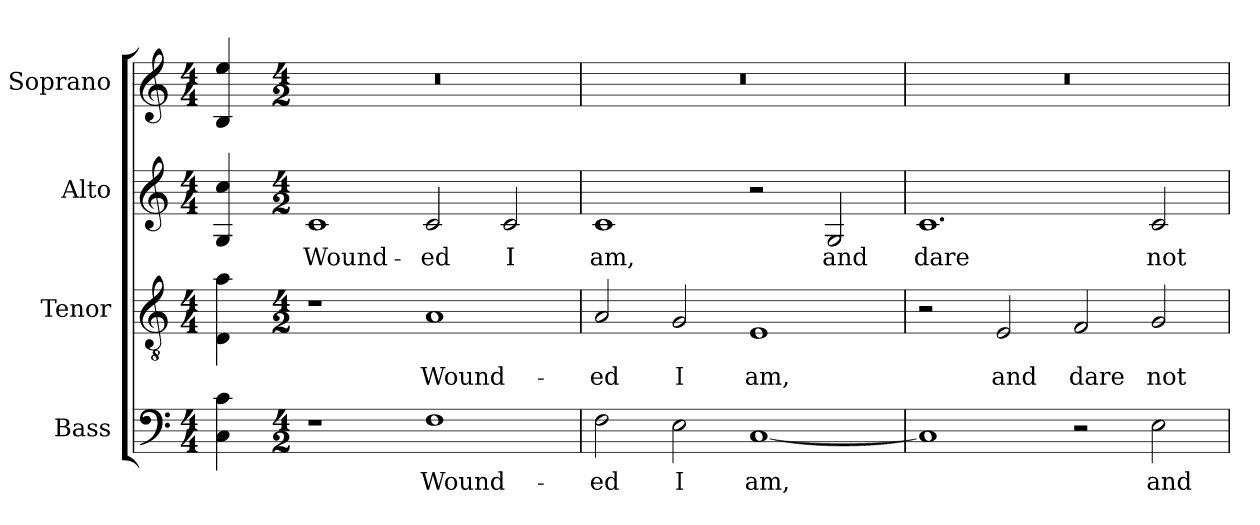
**kern	**text	**kern	**text	**kern	**text	**kern
*part4	*part4	*part3	*part3	*part2	*part2	*part1
*staff4	*staff4	*staff3	*staff3	*staff2	*staff2	*staff1
*I"Bass	*	*I"Tenor	*	*I"Alto	*	*I"Soprano
*I'B.	*	*I'T.	*	*I'A.	*	*I'S.
!!LO:PB:g=z
*clefF4	*	*clefGv2	*	*clefG2	*	*clefG2
*	*	*ITrd7c12	*	*	*	*
*k[]	*	*k[]	*	*k[]	*	*k[]
*C:	*	*C:	*	*C:	*	*C:
*M4/4	*	*M4/4	*	*M4/4	*	*M4/4
=	=	=	=	=	=	=
4Ci\ 4ci	.	4DDi\ 4Ai	.	4Gi/ 4cci	.	4Bi/ 4eei
=1-	=1-	=1-	=1-	=1-	=1-	=1-
*M4/2	*	*M4/2	*	*M4/2	*	*M4/2
!	!	!	!	!	!LO:LY:b:color=#000000	!LO:N:vis=1
1r	.	1r	.	1ci	Wound-	0r
!	!LO:LY:b:color=#000000	!	!	!	!	!
!	!	!	!LO:LY:b:color=#000000	!	!	!
!	!	!	!	!	!LO:LY:b:color=#000000	!
1Fi	Wound-	1AAi	Wound-	2ci/	-ed	.
!	!	!	!	!	!LO:LY:b:color=#000000	!
.	.	.	.	2ci/	I	.
=2	=2	=2	=2	=2	=2	=2
!	!LO:LY:b:color=#000000	!	!	!	!	!
!	!	!	!LO:LY:b:color=#000000	!	!	!
!	!	!	!	!	!LO:LY:b:color=#000000	!LO:N:vis=1
2Fi\	-ed	2AAi/	-ed	1ci	am,	0r
!	!LO:LY:b:color=#000000	!	!	!	!	!
!	!	!	!LO:LY:b:color=#000000	!	!	!
2Ei\	I	2GGi/	I	.	.	.
!	!LO:LY:b:color=#000000	!	!	!	!	!
!	!	!	!LO:LY:b:color=#000000	!	!	!
[1Ci	am,	1EEi	am,	2r	.	.
!	!	!	!	!	!LO:LY:b:color=#000000	!
.	.	.	.	2Gi/	and	.
=3	=3	=3	=3	=3	=3	=3
!	!	!	!	!	!LO:LY:b:color=#000000	!LO:N:vis=1
1Ci]	.	2r	.	1.ci	dare	0r
!	!	!	!LO:LY:b:color=#000000	!	!	!
.	.	2EEi/	and	.	.	.
!	!	!	!LO:LY:b:color=#000000	!	!	!
2r	.	2FFi/	dare	.	.	.
!	!LO:LY:b:color=#000000	!	!	!	!	!
!	!	!	!LO:LY:b:color=#000000	!	!	!
!	!	!	!	!	!LO:LY:b:color=#000000	!
2Ei\	and	2GGi/	not	2ci/	not	.
=	=	=	=	=	=	=
*-	*-	*-	*-	*-	*-	*-
